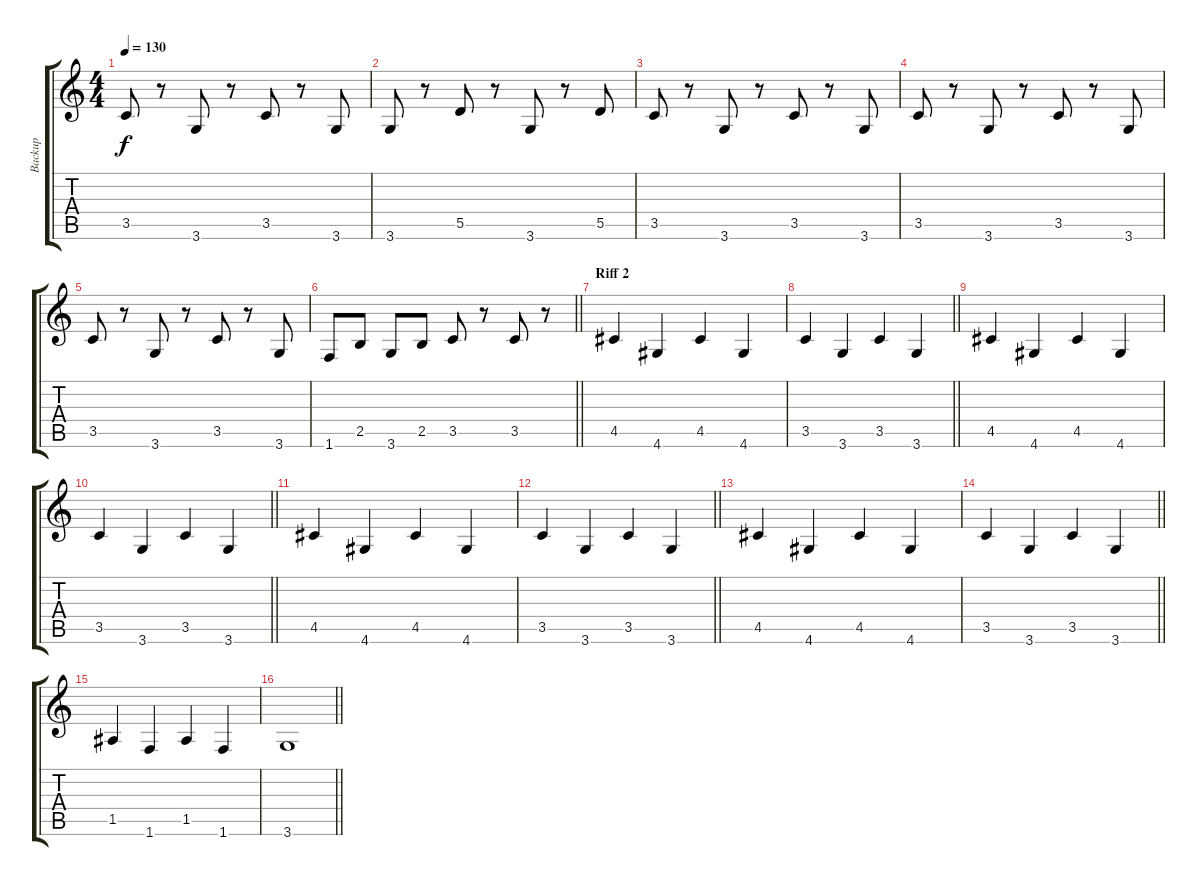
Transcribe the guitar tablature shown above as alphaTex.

\track ("Backup" "Backup") {instrument distortionguitar}
\staff {score tabs}
\tuning (E4 B3 G3 D3 A2 E2) {hide}
\ts (4 4)
\tempo 130
\clef g2
\ks c
3.5.8{dy f} r.8 3.6.8 r.8 3.5.8 r.8 3.6.8 |
3.6.8 r.8 5.5.8 r.8 3.6.8 r.8 5.5.8 |
3.5.8 r.8 3.6.8 r.8 3.5.8 r.8 3.6.8 |
3.5.8 r.8 3.6.8 r.8 3.5.8 r.8 3.6.8 |
3.5.8 r.8 3.6.8 r.8 3.5.8 r.8 3.6.8 |
\barLineRight lightlight
1.6.8 2.5.8 3.6.8 2.5.8 3.5.8 r.8 3.5.8 r.8 |
\section ("" "Riff 2")
4.5.4 4.6.4 4.5.4 4.6.4 |
\barLineRight lightlight
3.5.4 3.6.4 3.5.4 3.6.4 |
4.5.4 4.6.4 4.5.4 4.6.4 |
\barLineRight lightlight
3.5.4 3.6.4 3.5.4 3.6.4 |
4.5.4 4.6.4 4.5.4 4.6.4 |
\barLineRight lightlight
3.5.4 3.6.4 3.5.4 3.6.4 |
4.5.4 4.6.4 4.5.4 4.6.4 |
\barLineRight lightlight
3.5.4 3.6.4 3.5.4 3.6.4 |
1.5.4 1.6.4 1.5.4 1.6.4 |
\barLineRight lightlight
3.6.1
